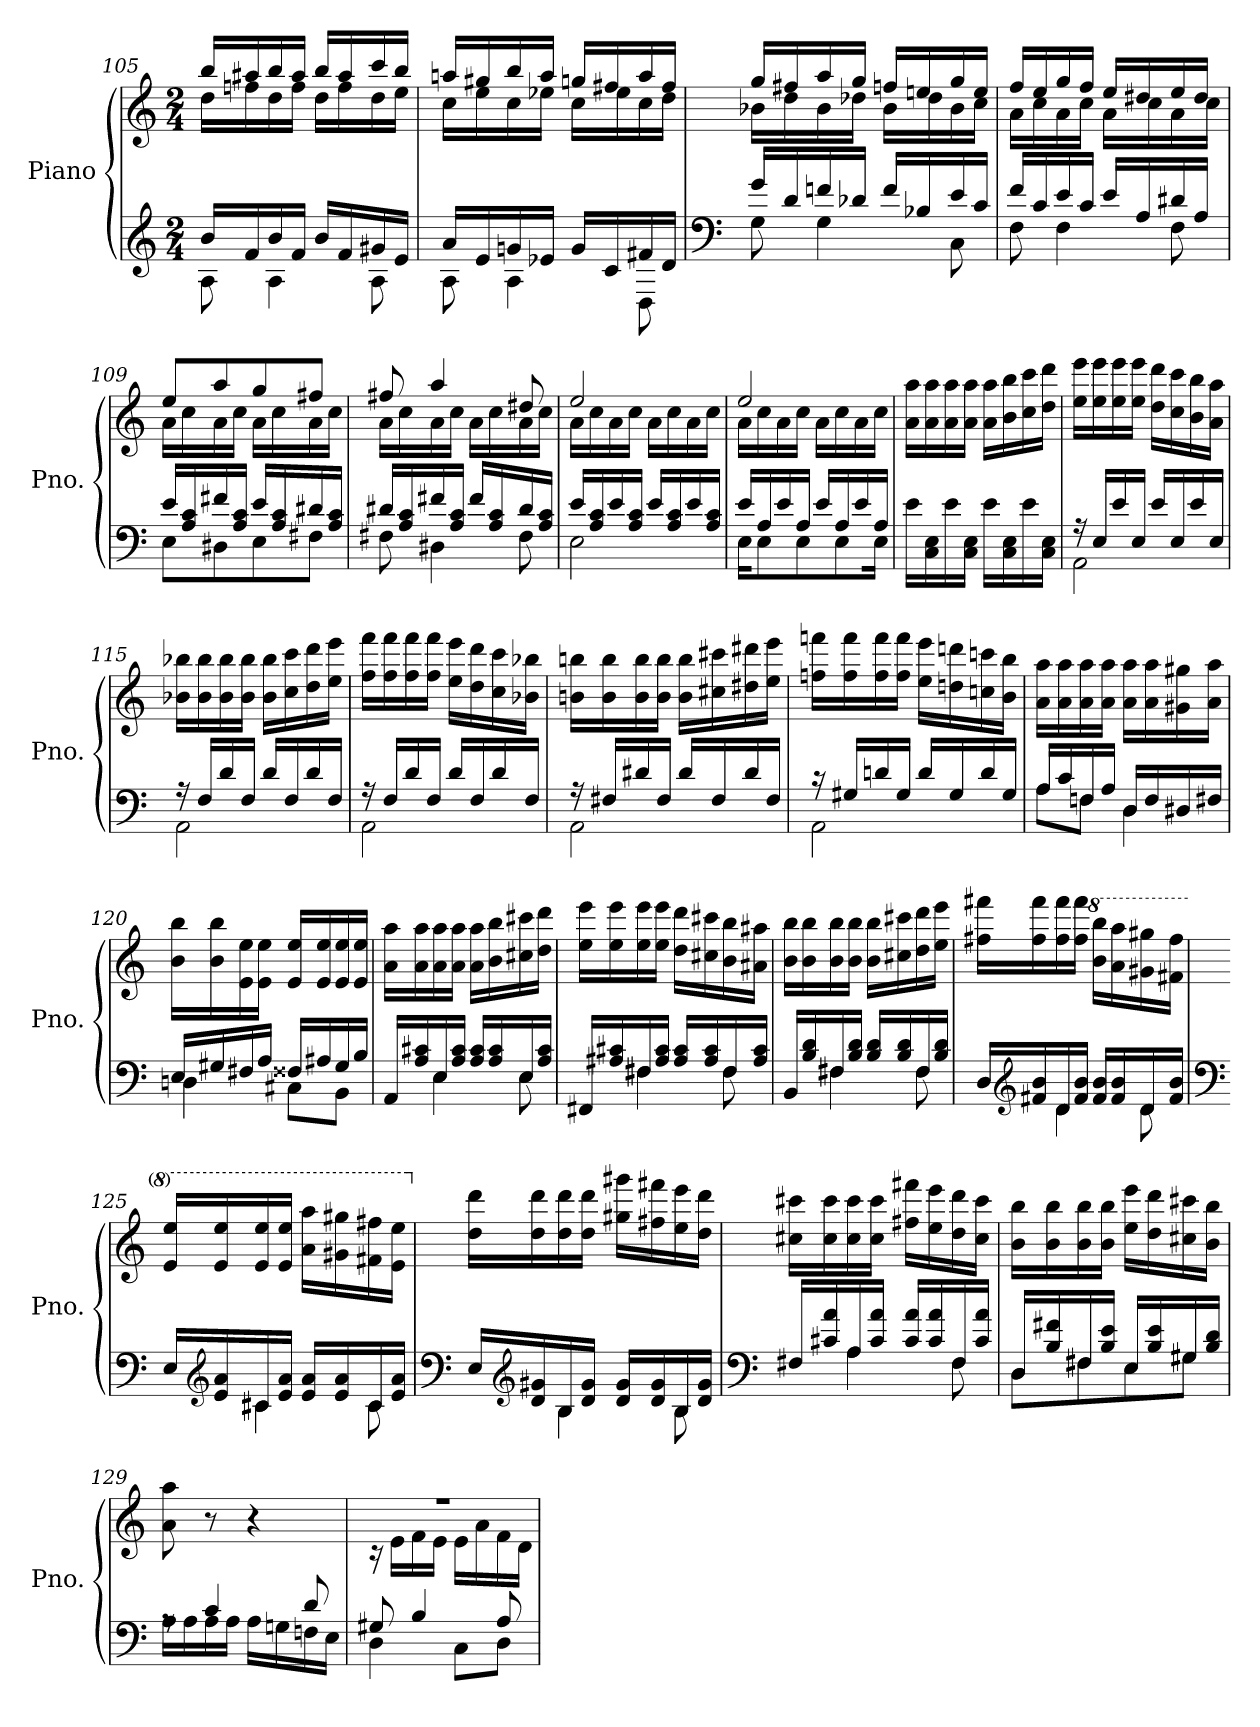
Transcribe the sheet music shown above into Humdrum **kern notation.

**kern	**kern
*part1	*part1
*staff2	*staff1
*I"Piano	*
*I'Pno.	*
*clefG2	*clefG2
*k[]	*k[]
*M2/4	*M2/4
=105	=105
*^	*^
16b/LL	8A\	16bb/LL	16dd\LL
16f/	.	16aa#X/	16ffn\
16b/	4A\	16bb/	16dd\
16f/JJ	.	16aa#/JJ	16ff\JJ
16b/LL	.	16bb/LL	16dd\LL
16f/	.	16aa#/	16ff\
16g#X/	8A\	16ccc/	16dd\
16e/JJ	.	16bb/JJ	16ee\JJ
!!LO:LB:g=z	!!
=106	=106	=106	=106
16a/LL	8A\	16aan/LL	16cc\LL
16e/	.	16gg#X/	16ee\
16gn/	4A\	16bb/	16cc\
16e-X/JJ	.	16aa/JJ	16ee-X\JJ
16g/LL	.	16ggn/LL	16cc\LL
16c/	.	16ff#X/	16ee-\
16f#X/	8D\	16aa/	16cc\
16d/JJ	.	16ff#/JJ	16dd\JJ
=107	=107	=107	=107
*clefF4	*	*	*
16g/LL	8G\	16gg/LL	16b-X\LL
16d/	.	16ff#X/	16dd\
16fn/	4G\	16aa/	16b-\
16d-X/JJ	.	16gg/JJ	16dd-X\JJ
16f/LL	.	16ffn/LL	16b-\LL
16B-X/	.	16een/	16dd-\
16e/	8C\	16gg/	16b-\
16c/JJ	.	16ee/JJ	16cc\JJ
=108	=108	=108	=108
16f/LL	8F\	16ff/LL	16a\LL
16c/	.	16ee/	16cc\
16e/	4F\	16gg/	16a\
16c/JJ	.	16ff/JJ	16cc\JJ
16e/LL	.	16ee/LL	16a\LL
16A/	.	16dd#X/	16cc\
16d#X/	8F\	16ee/	16a\
16A/JJ	.	16dd#/JJ	16cc\JJ
=109	=109	=109	=109
16e/LL	8E\L	8ee/L	16a\LL
16A/ 16c/	.	.	16cc\
16f#X/	8D#X\	8aa/	16a\
16A/ 16c/JJ	.	.	16cc\JJ
16e/LL	8E\	8gg/	16a\LL
16A/ 16c/	.	.	16cc\
16d#X/	8F#X\J	8ff#X/J	16a\
16A/ 16c/JJ	.	.	16cc\JJ
!!LO:LB:g=z	!!
=110	=110	=110	=110
16d#X/LL	8F#X\	8ff#X/	16a\LL
16A/ 16c/	.	.	16cc\
16f#X/	4D#X\	4aa/	16a\
16A/ 16c/JJ	.	.	16cc\JJ
16f#/LL	.	.	16a\LL
16A/ 16c/	.	.	16cc\
16d#/	8F#\	8dd#X/	16a\
16A/ 16c/JJ	.	.	16cc\JJ
=111	=111	=111	=111
16e/LL	2E\	2ee/	16a\LL
16A/ 16c/	.	.	16cc\
16e/	.	.	16a\
16A/ 16c/JJ	.	.	16cc\JJ
16e/LL	.	.	16a\LL
16A/ 16c/	.	.	16cc\
16e/	.	.	16a\
16A/ 16c/JJ	.	.	16cc\JJ
=112	=112	=112	=112
16e/LL	16E\KL	2ee/	16a\LL
16A/	8E\	.	16cc\
16e/	.	.	16a\
16A/JJ	8E\	.	16cc\JJ
16e/LL	.	.	16a\LL
16A/	8E\	.	16cc\
16e/	.	.	16a\
16A/JJ	16E\Jk	.	16cc\JJ
*v	*v	*	*
*	*v	*v
=113	=113
16e\LL	16a\ 16aa\LL
16C\ 16E\	16a\ 16aa\
16e\	16a\ 16aa\
16C\ 16E\JJ	16a\ 16aa\JJ
16e\LL	16a\ 16aa\LL
16C\ 16E\	16b\ 16bb\
16e\	16cc\ 16ccc\
16C\ 16E\JJ	16dd\ 16ddd\JJ
!!LO:PB:g=z
=114	=114
*^	*
16r	2AA\	16ee\ 16eee\LL
16E/LL	.	16ee\ 16eee\
16e/	.	16ee\ 16eee\
16E/JJ	.	16ee\ 16eee\JJ
16e/LL	.	16dd\ 16ddd\LL
16E/	.	16cc\ 16ccc\
16e/	.	16b\ 16bb\
16E/JJ	.	16a\ 16aa\JJ
=115	=115	=115
16r	2AA\	16b-X\ 16bb-X\LL
16F/LL	.	16b-\ 16bb-\
16d/	.	16b-\ 16bb-\
16F/JJ	.	16b-\ 16bb-\JJ
16d/LL	.	16b-\ 16bb-\LL
16F/	.	16cc\ 16ccc\
16d/	.	16dd\ 16ddd\
16F/JJ	.	16ee\ 16eee\JJ
=116	=116	=116
16r	2AA\	16ff\ 16fff\LL
16F/LL	.	16ff\ 16fff\
16d/	.	16ff\ 16fff\
16F/JJ	.	16ff\ 16fff\JJ
16d/LL	.	16ee\ 16eee\LL
16F/	.	16dd\ 16ddd\
16d/	.	16cc\ 16ccc\
16F/JJ	.	16b-X\ 16bb-X\JJ
=117	=117	=117
16r	2AA\	16bn\ 16bbn\LL
16F#X/LL	.	16b\ 16bb\
16d#X/	.	16b\ 16bb\
16F#/JJ	.	16b\ 16bb\JJ
16d#/LL	.	16b\ 16bb\LL
16F#/	.	16cc#X\ 16ccc#X\
16d#/	.	16dd#X\ 16ddd#X\
16F#/JJ	.	16ee\ 16eee\JJ
!!LO:LB:g=z
=118	=118	=118
16r	2AA\	16ffn\ 16fffn\LL
16G#X/LL	.	16ff\ 16fff\
16dn/	.	16ff\ 16fff\
16G#/JJ	.	16ff\ 16fff\JJ
16d/LL	.	16ee\ 16eee\LL
16G#/	.	16ddn\ 16dddn\
16d/	.	16ccn\ 16cccn\
16G#/JJ	.	16b\ 16bb\JJ
=119	=119	=119
16A/LL	8A\L	16a\ 16aa\LL
16c/	.	16a\ 16aa\
16Fn/	8F\J	16a\ 16aa\
16A/JJ	.	16a\ 16aa\JJ
16D/LL	4D\	16a\ 16aa\LL
16F/	.	16a\ 16aa\
16D#X/	.	16g#X\ 16gg#X\
16F#X/JJ	.	16a\ 16aa\JJ
=120	=120	=120
16E/LL	4Dn\	16b\ 16bb\LL
16G#X/	.	16b\ 16bb\
16F#X/	.	16e\ 16ee\
16A/JJ	.	16e\ 16ee\JJ
16F##X/LL	8C#X\L	16e/ 16ee/LL
16A#X/	.	16e/ 16ee/
16G#/	8BB\J	16e/ 16ee/
16B/JJ	.	16e/ 16ee/JJ
=121	=121	=121
16AA/LL	8rGGyy	16a\ 16aa\LL
16A/ 16c#X/	.	16a\ 16aa\
16E/	4E\	16a\ 16aa\
16A/ 16c#/JJ	.	16a\ 16aa\JJ
16A/ 16c#/LL	.	16a\ 16aa\LL
16A/ 16c#/	.	16b\ 16bb\
16E/	8E\	16cc#X\ 16ccc#X\
16A/ 16c#/JJ	.	16dd\ 16ddd\JJ
!!LO:LB:g=z
=122	=122	=122
16FF#X/LL	8rEEyy	16ee\ 16eee\LL
16A#X/ 16c#X/	.	16ee\ 16eee\
16F#X/	4F#\	16ee\ 16eee\
16A#/ 16c#/JJ	.	16ee\ 16eee\JJ
16A#/ 16c#/LL	.	16dd\ 16ddd\LL
16A#/ 16c#/	.	16cc#X\ 16ccc#X\
16F#/	8F#\	16b\ 16bb\
16A#/ 16c#/JJ	.	16a#X\ 16aa#X\JJ
=123	=123	=123
16BB/LL	8rGGyy	16b\ 16bb\LL
16B/ 16d/	.	16b\ 16bb\
16F#X/	4F#\	16b\ 16bb\
16B/ 16d/JJ	.	16b\ 16bb\JJ
16B/ 16d/LL	.	16b\ 16bb\LL
16B/ 16d/	.	16cc#X\ 16ccc#X\
16F#/	8F#\	16dd\ 16ddd\
16B/ 16d/JJ	.	16ee\ 16eee\JJ
=124	=124	=124
16D/LL	8ryy	16ff#X\ 16fff#X\LL
*clefG2	*	*
16f#X/ 16b/	.	16ff#\ 16fff#\
16d/	4d\	16ff#\ 16fff#\
16f#/ 16b/JJ	.	16ff#\ 16fff#\JJ
*	*	*8va
16f#/ 16b/LL	.	16bb\ 16bbb\LL
16f#/ 16b/	.	16aa\ 16aaa\
16d/	8d\	16gg#X\ 16ggg#X\
16f#/ 16b/JJ	.	16ff#X\ 16fff#\JJ
=125	=125	=125
*clefF4	*	*
16E/LL	8ryy	16ee/ 16eee/LL
*clefG2	*	*
16e/ 16a/	.	16ee/ 16eee/
16c#X/	4c#\	16ee/ 16eee/
16e/ 16a/JJ	.	16ee/ 16eee/JJ
16e/ 16a/LL	.	16aa\ 16aaa\LL
16e/ 16a/	.	16gg#X\ 16ggg#X\
16c#/	8c#\	16ff#X\ 16fff#X\
16e/ 16a/JJ	.	16ee\ 16eee\JJ
!!LO:LB:g=z
=126	=126	=126
*clefF4	*	*
*	*	*X8va
16E/LL	8ryy	16dd\ 16ddd\LL
*clefG2	*	*
16d/ 16g#X/	.	16dd\ 16ddd\
16B/	4B\	16dd\ 16ddd\
16d/ 16g#/JJ	.	16dd\ 16ddd\JJ
16d/ 16g#/LL	.	16gg#X\ 16ggg#X\LL
16d/ 16g#/	.	16ff#X\ 16fff#X\
16B/	8B\	16ee\ 16eee\
16d/ 16g#/JJ	.	16dd\ 16ddd\JJ
=127	=127	=127
*clefF4	*	*
16F#X/LL	8ryy	16cc#X\ 16ccc#X\LL
16c#X/ 16a/	.	16cc#\ 16ccc#\
16A/	4A\	16cc#\ 16ccc#\
16c#/ 16a/JJ	.	16cc#\ 16ccc#\JJ
16c#/ 16a/LL	.	16ff#X\ 16fff#X\LL
16c#/ 16a/	.	16ee\ 16eee\
16F#/	8F#\	16dd\ 16ddd\
16c#/ 16a/JJ	.	16cc#\ 16ccc#\JJ
=128	=128	=128
16D/LL	8D\L	16b\ 16bb\LL
16B/ 16f#X/	.	16b\ 16bb\
16F#X/	8F#\	16b\ 16bb\
16B/ 16e/JJ	.	16b\ 16bb\JJ
16E/LL	8E\	16ee\ 16eee\LL
16B/ 16e/	.	16dd\ 16ddd\
16G#X/	8G#\J	16cc#X\ 16ccc#X\
16B/ 16d/JJ	.	16b\ 16bb\JJ
=129	=129	=129
8rA	16A\LL	8a\ 8aa\
.	16A\	.
4c/	16A\	8r
.	16A\JJ	.
.	16A\LL	4r
.	16Gn\	.
8d/	16Fn\	.
.	16E\JJ	.
!!LO:PB:g=z
=130	=130	=130
*	*	*^
8G#X/	4D\	2r	16r
.	.	.	16e\LL
4B/	.	.	16f\
.	.	.	16e\JJ
.	8C\L	.	16e\LL
.	.	.	16a\
8A/	8D\J	.	16f\
.	.	.	16d\JJ
*v	*v	*	*
*	*v	*v
=	=
*-	*-
